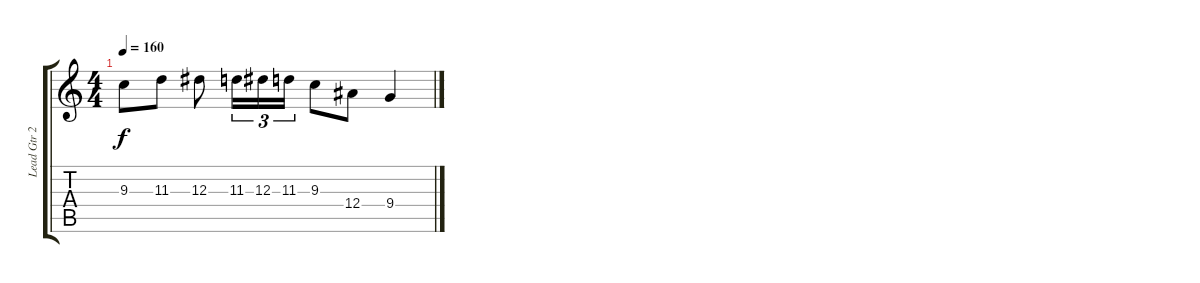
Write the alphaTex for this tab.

\track ("Lead Gtr 2" "Lead Gtr 2") {instrument distortionguitar}
\staff {score tabs}
\tuning (C4 G3 Eb3 Bb2 F2 C2) {hide}
\ts (4 4)
\tempo 160
\clef g2
\ks c
9.3{t}.8{dy f} 11.3.8 12.3.8 11.3.16{tu (3 2)} 12.3.16{tu (3 2)} 11.3.16{tu (3 2)} 9.3.8 12.4.8 9.4.4
